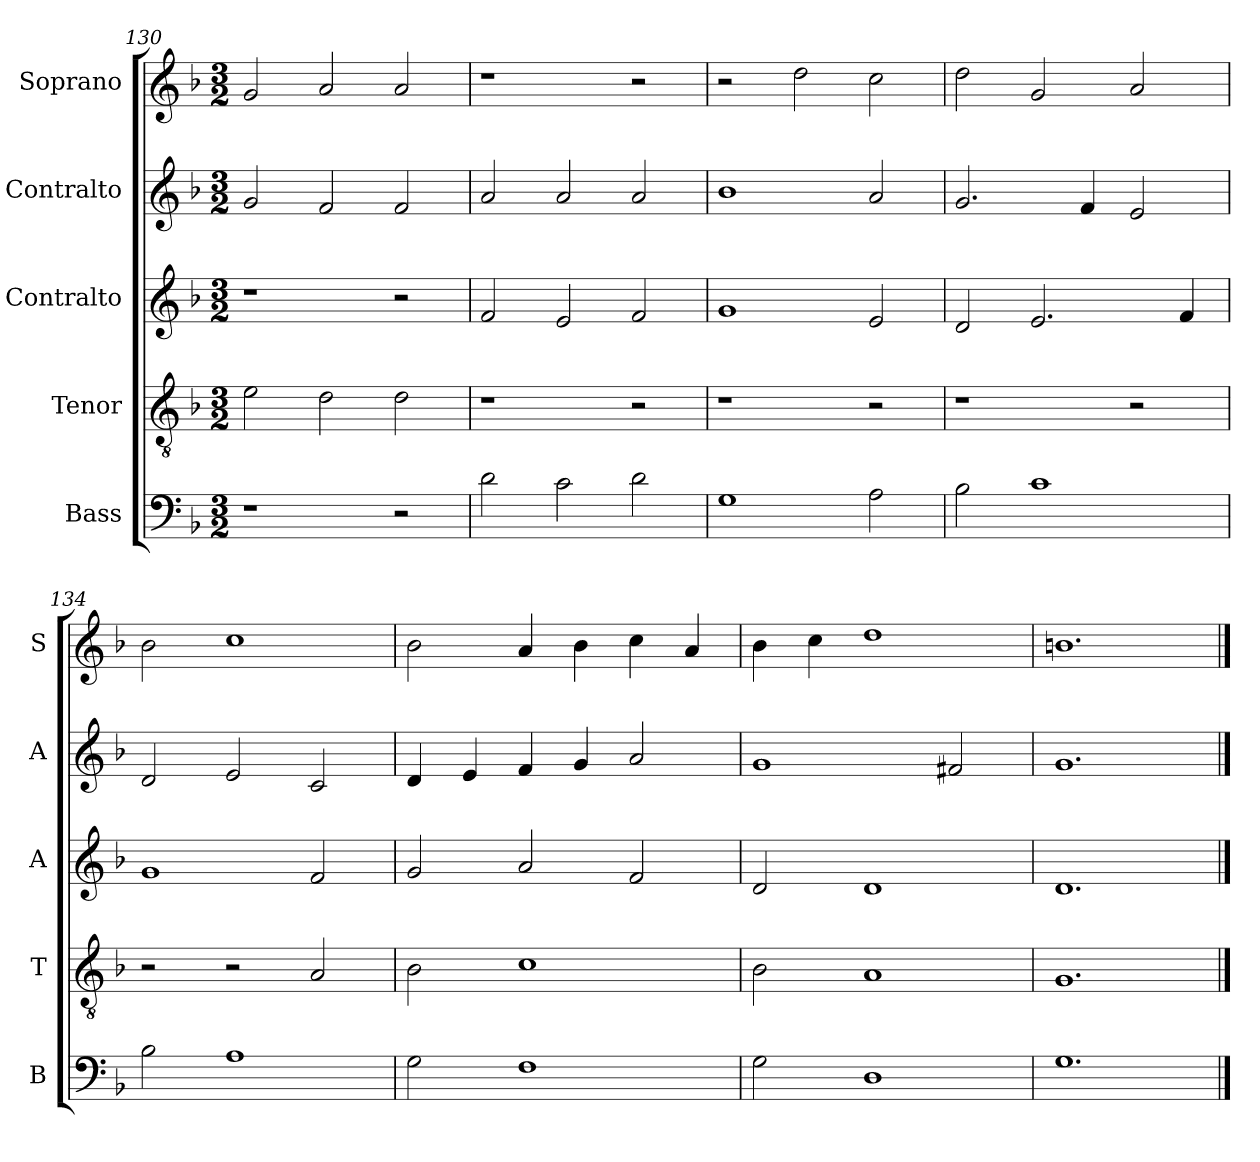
**kern	**kern	**kern	**kern	**kern
*part5	*part4	*part3	*part2	*part1
*staff5	*staff4	*staff3	*staff2	*staff1
*I"Bass	*I"Tenor	*I"Contralto	*I"Contralto	*I"Soprano
*I'B	*I'T	*I'A	*I'A	*I'S
*clefF4	*clefGv2	*clefG2	*clefG2	*clefG2
*k[b-]	*k[b-]	*k[b-]	*k[b-]	*k[b-]
*G:dor	*G:dor	*G:dor	*G:dor	*G:dor
*M3/2	*M3/2	*M3/2	*M3/2	*M3/2
=130	=130	=130	=130	=130
1r	2e	1r	2g	2g
.	2d	.	2f	2a
2r	2d	2r	2f	2a
=131	=131	=131	=131	=131
2d	1r	2f	2a	1r
2c	.	2e	2a	.
2d	2r	2f	2a	2r
=132	=132	=132	=132	=132
1G	1r	1g	1b-	2r
.	.	.	.	2dd
2A	2r	2e	2a	2cc
=133	=133	=133	=133	=133
2B-	1r	2d	2.g	2dd
1c	.	2.e	.	2g
.	.	.	4f	.
.	2r	.	2e	2a
.	.	4f	.	.
=134	=134	=134	=134	=134
2B-	2r	1g	2d	2b-
1A	2r	.	2e	1cc
.	2A	2f	2c	.
=135	=135	=135	=135	=135
2G	2B-	2g	4d	2b-
.	.	.	4e	.
1F	1c	2a	4f	4a
.	.	.	4g	4b-
.	.	2f	2a	4cc
.	.	.	.	4a
=136	=136	=136	=136	=136
2G	2B-	2d	1g	4b-
.	.	.	.	4cc
1D	1A	1d	.	1dd
.	.	.	2f#X	.
=137	=137	=137	=137	=137
1.G	1.G	1.d	1.g	1.bn
==	==	==	==	==
*-	*-	*-	*-	*-
